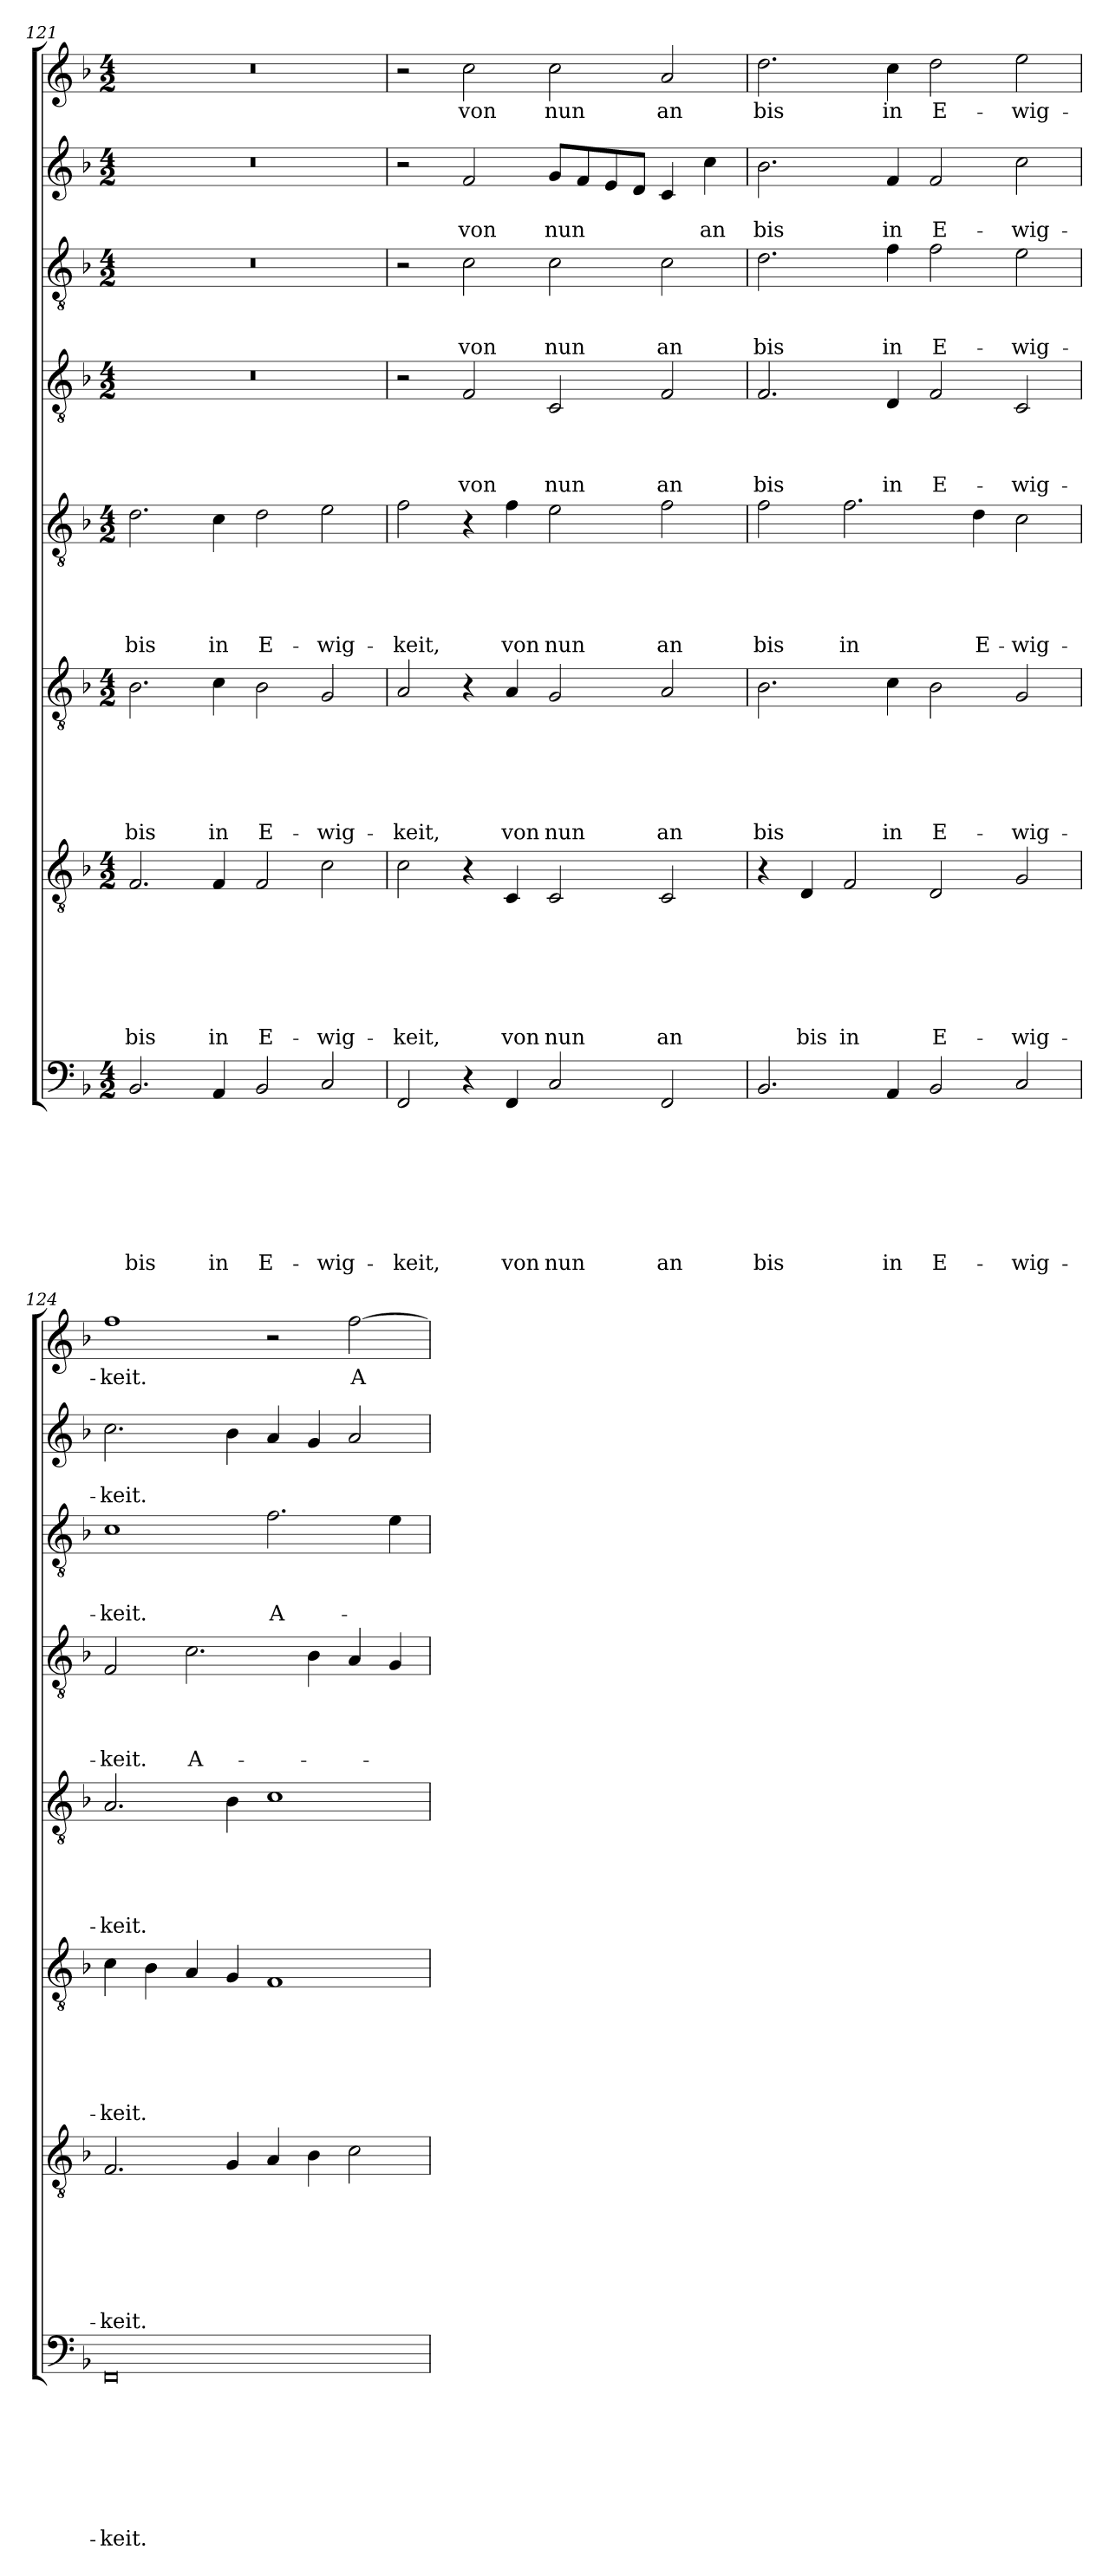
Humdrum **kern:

**kern	**text	**text	**text	**text	**text	**text	**text	**text	**kern	**text	**text	**text	**text	**text	**text	**text	**kern	**text	**text	**text	**text	**text	**text	**kern	**text	**text	**text	**text	**text	**kern	**text	**text	**text	**text	**kern	**text	**text	**text	**kern	**text	**text	**kern	**text
*part8	*part8	*part8	*part8	*part8	*part8	*part8	*part8	*part8	*part7	*part7	*part7	*part7	*part7	*part7	*part7	*part7	*part6	*part6	*part6	*part6	*part6	*part6	*part6	*part5	*part5	*part5	*part5	*part5	*part5	*part4	*part4	*part4	*part4	*part4	*part3	*part3	*part3	*part3	*part2	*part2	*part2	*part1	*part1
*staff8	*staff8	*staff8	*staff8	*staff8	*staff8	*staff8	*staff8	*staff8	*staff7	*staff7	*staff7	*staff7	*staff7	*staff7	*staff7	*staff7	*staff6	*staff6	*staff6	*staff6	*staff6	*staff6	*staff6	*staff5	*staff5	*staff5	*staff5	*staff5	*staff5	*staff4	*staff4	*staff4	*staff4	*staff4	*staff3	*staff3	*staff3	*staff3	*staff2	*staff2	*staff2	*staff1	*staff1
*clefF4	*	*	*	*	*	*	*	*	*clefGv2	*	*	*	*	*	*	*	*clefGv2	*	*	*	*	*	*	*clefGv2	*	*	*	*	*	*clefGv2	*	*	*	*	*clefGv2	*	*	*	*clefG2	*	*	*clefG2	*
*k[b-]	*	*	*	*	*	*	*	*	*k[b-]	*	*	*	*	*	*	*	*k[b-]	*	*	*	*	*	*	*k[b-]	*	*	*	*	*	*k[b-]	*	*	*	*	*k[b-]	*	*	*	*k[b-]	*	*	*k[b-]	*
*d:	*	*	*	*	*	*	*	*	*d:	*	*	*	*	*	*	*	*d:	*	*	*	*	*	*	*d:	*	*	*	*	*	*d:	*	*	*	*	*d:	*	*	*	*d:	*	*	*d:	*
*M4/2	*	*	*	*	*	*	*	*	*M4/2	*	*	*	*	*	*	*	*M4/2	*	*	*	*	*	*	*M4/2	*	*	*	*	*	*M4/2	*	*	*	*	*M4/2	*	*	*	*M4/2	*	*	*M4/2	*
=121	=121	=121	=121	=121	=121	=121	=121	=121	=121	=121	=121	=121	=121	=121	=121	=121	=121	=121	=121	=121	=121	=121	=121	=121	=121	=121	=121	=121	=121	=121	=121	=121	=121	=121	=121	=121	=121	=121	=121	=121	=121	=121	=121
2.BB-/	.	.	.	.	.	.	.	bis	2.F/	.	.	.	.	.	.	bis	2.B-\	.	.	.	.	.	bis	2.d\	.	.	.	.	bis	0r	.	.	.	.	0r	.	.	.	0r	.	.	0r	.
4AA/	.	.	.	.	.	.	.	in	4F/	.	.	.	.	.	.	in	4c\	.	.	.	.	.	in	4c\	.	.	.	.	in	.	.	.	.	.	.	.	.	.	.	.	.	.	.
2BB-/	.	.	.	.	.	.	.	E-	2F/	.	.	.	.	.	.	E-	2B-\	.	.	.	.	.	E-	2d\	.	.	.	.	E-	.	.	.	.	.	.	.	.	.	.	.	.	.	.
2C/	.	.	.	.	.	.	.	-wig-	2c\	.	.	.	.	.	.	-wig-	2G/	.	.	.	.	.	-wig-	2e\	.	.	.	.	-wig-	.	.	.	.	.	.	.	.	.	.	.	.	.	.
=122	=122	=122	=122	=122	=122	=122	=122	=122	=122	=122	=122	=122	=122	=122	=122	=122	=122	=122	=122	=122	=122	=122	=122	=122	=122	=122	=122	=122	=122	=122	=122	=122	=122	=122	=122	=122	=122	=122	=122	=122	=122	=122	=122
2FF/	.	.	.	.	.	.	.	-keit,	2c\	.	.	.	.	.	.	-keit,	2A/	.	.	.	.	.	-keit,	2f\	.	.	.	.	-keit,	2r	.	.	.	.	2r	.	.	.	2r	.	.	2r	.
4r	.	.	.	.	.	.	.	.	4r	.	.	.	.	.	.	.	4r	.	.	.	.	.	.	4r	.	.	.	.	.	2F/	.	.	.	von	2c\	.	.	von	2f/	.	von	2cc\	von
4FF/	.	.	.	.	.	.	.	von	4C/	.	.	.	.	.	.	von	4A/	.	.	.	.	.	von	4f\	.	.	.	.	von	.	.	.	.	.	.	.	.	.	.	.	.	.	.
2C/	.	.	.	.	.	.	.	nun	2C/	.	.	.	.	.	.	nun	2G/	.	.	.	.	.	nun	2e\	.	.	.	.	nun	2C/	.	.	.	nun	2c\	.	.	nun	8g/L	.	nun	2cc\	nun
.	.	.	.	.	.	.	.	.	.	.	.	.	.	.	.	.	.	.	.	.	.	.	.	.	.	.	.	.	.	.	.	.	.	.	.	.	.	.	8f/	.	.	.	.
.	.	.	.	.	.	.	.	.	.	.	.	.	.	.	.	.	.	.	.	.	.	.	.	.	.	.	.	.	.	.	.	.	.	.	.	.	.	.	8e/	.	.	.	.
.	.	.	.	.	.	.	.	.	.	.	.	.	.	.	.	.	.	.	.	.	.	.	.	.	.	.	.	.	.	.	.	.	.	.	.	.	.	.	8d/J	.	.	.	.
2FF/	.	.	.	.	.	.	.	an	2C/	.	.	.	.	.	.	an	2A/	.	.	.	.	.	an	2f\	.	.	.	.	an	2F/	.	.	.	an	2c\	.	.	an	4c/	.	.	2a/	an
.	.	.	.	.	.	.	.	.	.	.	.	.	.	.	.	.	.	.	.	.	.	.	.	.	.	.	.	.	.	.	.	.	.	.	.	.	.	.	4cc\	.	an	.	.
!!LO:PB:g=z
=123	=123	=123	=123	=123	=123	=123	=123	=123	=123	=123	=123	=123	=123	=123	=123	=123	=123	=123	=123	=123	=123	=123	=123	=123	=123	=123	=123	=123	=123	=123	=123	=123	=123	=123	=123	=123	=123	=123	=123	=123	=123	=123	=123
2.BB-/	.	.	.	.	.	.	.	bis	4r	.	.	.	.	.	.	.	2.B-\	.	.	.	.	.	bis	2f\	.	.	.	.	bis	2.F/	.	.	.	bis	2.d\	.	.	bis	2.b-\	.	bis	2.dd\	bis
.	.	.	.	.	.	.	.	.	4D/	.	.	.	.	.	.	bis	.	.	.	.	.	.	.	.	.	.	.	.	.	.	.	.	.	.	.	.	.	.	.	.	.	.	.
.	.	.	.	.	.	.	.	.	2F/	.	.	.	.	.	.	in	.	.	.	.	.	.	.	2.f\	.	.	.	.	in	.	.	.	.	.	.	.	.	.	.	.	.	.	.
4AA/	.	.	.	.	.	.	.	in	.	.	.	.	.	.	.	.	4c\	.	.	.	.	.	in	.	.	.	.	.	.	4D/	.	.	.	in	4f\	.	.	in	4f/	.	in	4cc\	in
2BB-/	.	.	.	.	.	.	.	E-	2D/	.	.	.	.	.	.	E-	2B-\	.	.	.	.	.	E-	.	.	.	.	.	.	2F/	.	.	.	E-	2f\	.	.	E-	2f/	.	E-	2dd\	E-
.	.	.	.	.	.	.	.	.	.	.	.	.	.	.	.	.	.	.	.	.	.	.	.	4d\	.	.	.	.	E-	.	.	.	.	.	.	.	.	.	.	.	.	.	.
2C/	.	.	.	.	.	.	.	-wig-	2G/	.	.	.	.	.	.	-wig-	2G/	.	.	.	.	.	-wig-	2c\	.	.	.	.	-wig-	2C/	.	.	.	-wig-	2e\	.	.	-wig-	2cc\	.	-wig-	2ee\	-wig-
=124	=124	=124	=124	=124	=124	=124	=124	=124	=124	=124	=124	=124	=124	=124	=124	=124	=124	=124	=124	=124	=124	=124	=124	=124	=124	=124	=124	=124	=124	=124	=124	=124	=124	=124	=124	=124	=124	=124	=124	=124	=124	=124	=124
0FF	.	.	.	.	.	.	.	-keit.	2.F/	.	.	.	.	.	.	-keit.	4c\	.	.	.	.	.	-keit.	2.A/	.	.	.	.	-keit.	2F/	.	.	.	-keit.	1c	.	.	-keit.	2.cc\	.	-keit.	1ff	-keit.
.	.	.	.	.	.	.	.	.	.	.	.	.	.	.	.	.	4B-\	.	.	.	.	.	.	.	.	.	.	.	.	.	.	.	.	.	.	.	.	.	.	.	.	.	.
.	.	.	.	.	.	.	.	.	.	.	.	.	.	.	.	.	4A/	.	.	.	.	.	.	.	.	.	.	.	.	2.c\	.	.	.	A-	.	.	.	.	.	.	.	.	.
.	.	.	.	.	.	.	.	.	4G/	.	.	.	.	.	.	.	4G/	.	.	.	.	.	.	4B-\	.	.	.	.	.	.	.	.	.	.	.	.	.	.	4b-\	.	.	.	.
.	.	.	.	.	.	.	.	.	4A/	.	.	.	.	.	.	.	1F	.	.	.	.	.	.	1c	.	.	.	.	.	.	.	.	.	.	2.f\	.	.	A-	4a/	.	.	2r	.
.	.	.	.	.	.	.	.	.	4B-\	.	.	.	.	.	.	.	.	.	.	.	.	.	.	.	.	.	.	.	.	4B-\	.	.	.	.	.	.	.	.	4g/	.	.	.	.
.	.	.	.	.	.	.	.	.	2c\	.	.	.	.	.	.	.	.	.	.	.	.	.	.	.	.	.	.	.	.	4A/	.	.	.	.	.	.	.	.	2a/	.	.	[2ff\	A-
.	.	.	.	.	.	.	.	.	.	.	.	.	.	.	.	.	.	.	.	.	.	.	.	.	.	.	.	.	.	4G/	.	.	.	.	4e\	.	.	.	.	.	.	.	.
=	=	=	=	=	=	=	=	=	=	=	=	=	=	=	=	=	=	=	=	=	=	=	=	=	=	=	=	=	=	=	=	=	=	=	=	=	=	=	=	=	=	=	=
*-	*-	*-	*-	*-	*-	*-	*-	*-	*-	*-	*-	*-	*-	*-	*-	*-	*-	*-	*-	*-	*-	*-	*-	*-	*-	*-	*-	*-	*-	*-	*-	*-	*-	*-	*-	*-	*-	*-	*-	*-	*-	*-	*-
